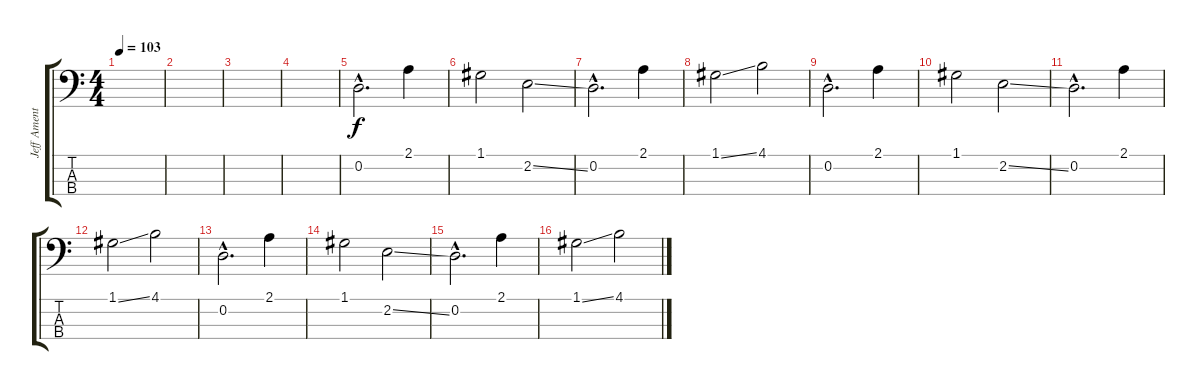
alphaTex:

\track ("Jeff Ament" "Jeff Ament") {instrument fretlessbass}
\staff {score tabs}
\tuning (G2 D2 A1 E1) {hide}
\ts (4 4)
\tempo 103
\clef f4
\ks c
|
|
|
|
0.2{hac}.2{d} 2.1.4 |
1.1.2 2.2{ss}.2 |
0.2{hac}.2{d} 2.1.4 |
1.1{ss}.2 4.1.2 |
0.2{hac}.2{d} 2.1.4 |
1.1.2 2.2{ss}.2 |
0.2{hac}.2{d} 2.1.4 |
1.1{ss}.2 4.1.2 |
0.2{hac}.2{d} 2.1.4 |
1.1.2 2.2{ss}.2 |
0.2{hac}.2{d} 2.1.4 |
1.1{ss}.2 4.1.2
